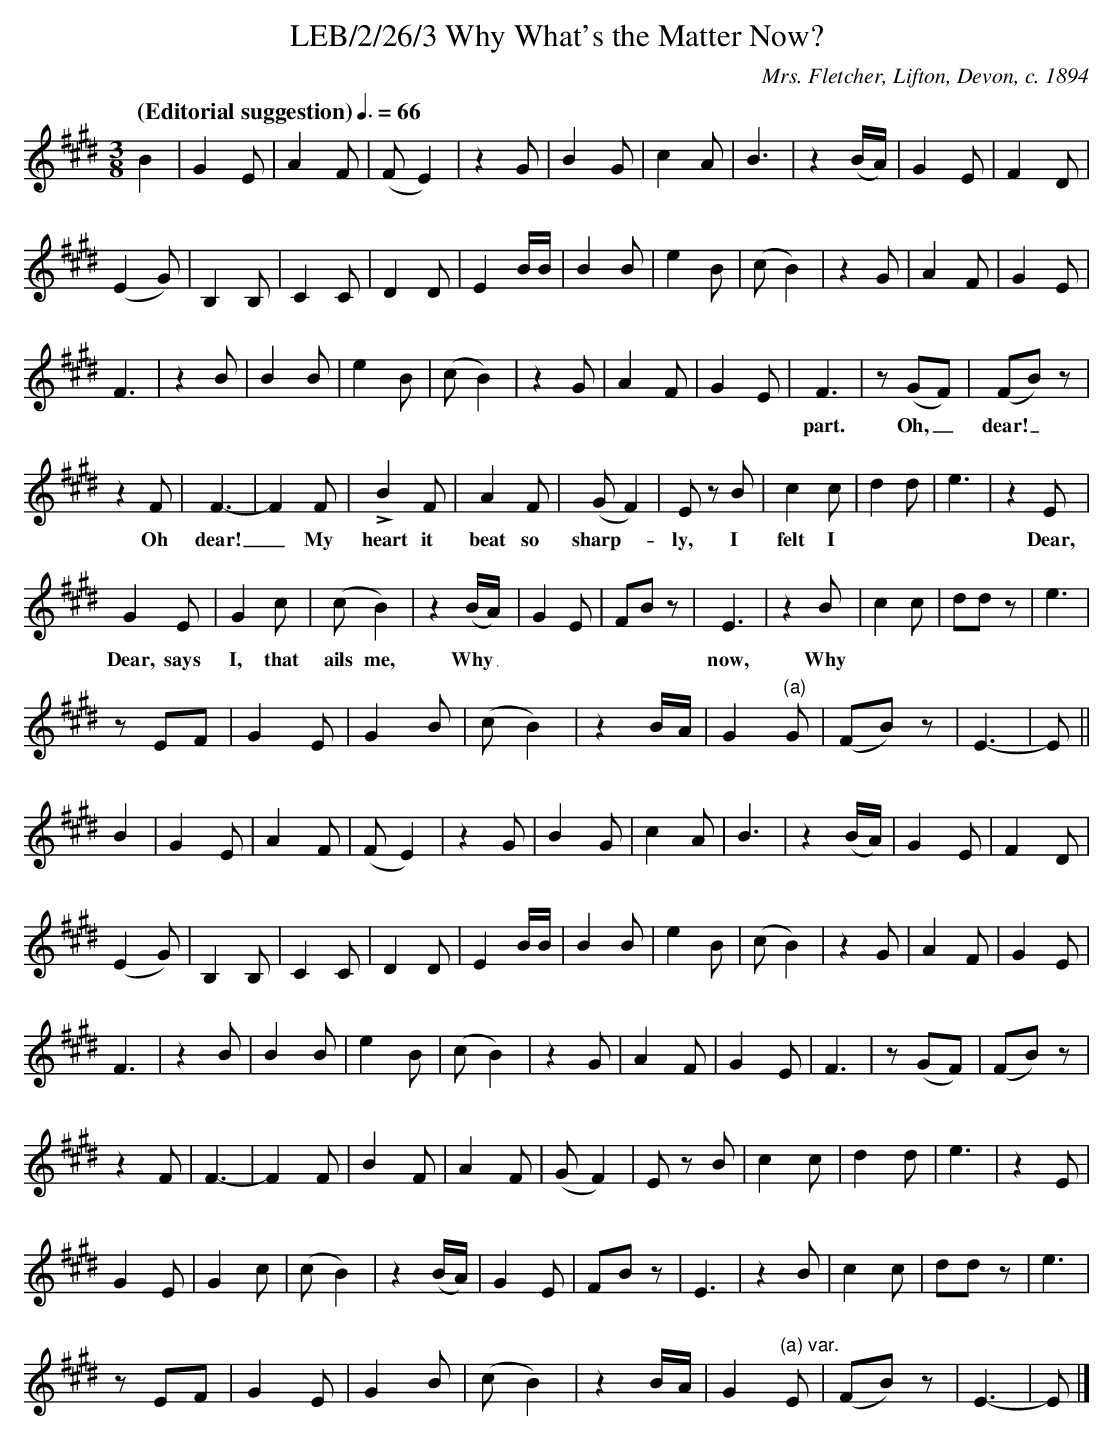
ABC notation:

X:1
T:LEB/2/26/3 Why What's the Matter Now?
C:Mrs. Fletcher, Lifton, Devon, c. 1894
L:1/8
Q:"(Editorial suggestion)" 3/8=66
M:3/8
K:E
B2 |G2 E | A2 F | (FE2) | z2 G | B2 G | c2 A | B3 | z2 (B/2A/2) | G2 E | F2 D |
(E2 G) | B,2 B, | C2 C | D2 D | E2 B/2B/2 | B2 B | e2 B | (c B2) | z2 G | A2 F | G2 E |
F3 | z2 B | B2 B | e2 B | (c B2) | z2 G | A2 F | G2 E | F3 | z (GF) | (FB) z |
w:|||||||**part. Oh,_ dear!_
z2 F | F3- | F2 F | !accent!B2 F | A2 F | (G F2) | E z B | c2 c | d2 d | e3 | z2 E |
w:Oh dear!_ My heart it beat so sharp-*ly, I felt I*** Dear,
G2 E | G2 c | (c B2) | z2 (B/2A/2) | G2 E | FB z | E3 | z2 B | c2 c | dd z | e3 |
w:Dear, says I, that ails me, Why_ ****now, Why
z EF | G2 E | G2 B | (c B2) | z2 B/2A/2 | G2 "^(a)"G | (FB) z | E3- | E ||
B2 |G2 E | A2 F | (FE2) | z2 G | B2 G | c2 A | B3 | z2 (B/2A/2) | G2 E | F2 D |
(E2 G) | B,2 B, | C2 C | D2 D | E2 B/2B/2 | B2 B | e2 B | (c B2) | z2 G | A2 F | G2 E |
F3 | z2 B | B2 B | e2 B | (c B2) | z2 G | A2 F | G2 E | F3 | z (GF) | (FB) z |
z2 F | F3- | F2 F | B2 F | A2 F | (G F2) | E z B | c2 c | d2 d | e3 | z2 E |
G2 E | G2 c | (c B2) | z2 (B/2A/2) | G2 E | FB z | E3 | z2 B | c2 c | dd z | e3 |
z EF | G2 E | G2 B | (c B2) | z2 B/2A/2 | G2 "^(a) var."E | (FB) z | E3- | E |]
